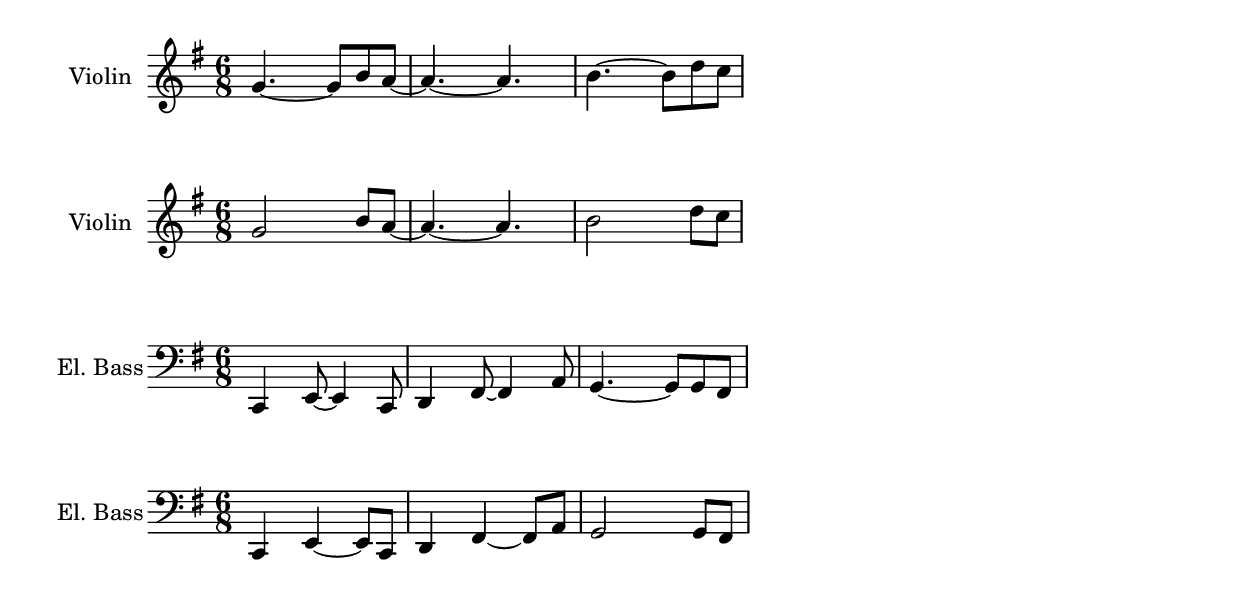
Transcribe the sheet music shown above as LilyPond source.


\version "2.24.4"

\score {
  \layout {
    \context {
      \Score
      proportionalNotationDuration = #(ly:make-moment 1/8)
    }
  }
  \new Staff \with {
    instrumentName      = "Violin"
    shortInstrumentName = "Vln."
  }{ \clef treble \key g \major \time 6/8
    g'4.~g'8 b' a'~   |
    a'4.~a'           |
    b'4.~b'8 d'' c''  |
  }
}

\score {
  \layout {
    \context {
      \Score
      proportionalNotationDuration = #(ly:make-moment 1/8)
    }
  }
  \new Staff \with {
    instrumentName      = "Violin"
    shortInstrumentName = "Vln."
  }{ \clef treble \key g \major \time 6/8
      g'2 b'8 a'~  |
      a'4.~a'      |
      b'2 d''8 c'' |
  }
}

\score {
  \layout {
    \context {
      \Score
      proportionalNotationDuration = #(ly:make-moment 1/8)
    }
  }
  \new Staff \with {
    instrumentName      = "El. Bass"
    shortInstrumentName = "El. B."
  }{ \clef bass \key g \major \time 6/8 |
    c,4 e,8~ e,4 c,8     |
    d,4 fis,8~ fis,4 a,8 |
    g,4.~ g,8 g, fis,    |
  }
}

\score {
  \layout {
    \context {
      \Score
      proportionalNotationDuration = #(ly:make-moment 1/8)
    }
  }
  \new Staff \with {
    instrumentName      = "El. Bass"
    shortInstrumentName = "El. B."
  }{ \clef bass \key g \major \time 6/8
      c,4 e,~e,8 c,     |
      d,4 fis,~fis,8 a, |
      g,2 g,8 fis,      |
  }
}
